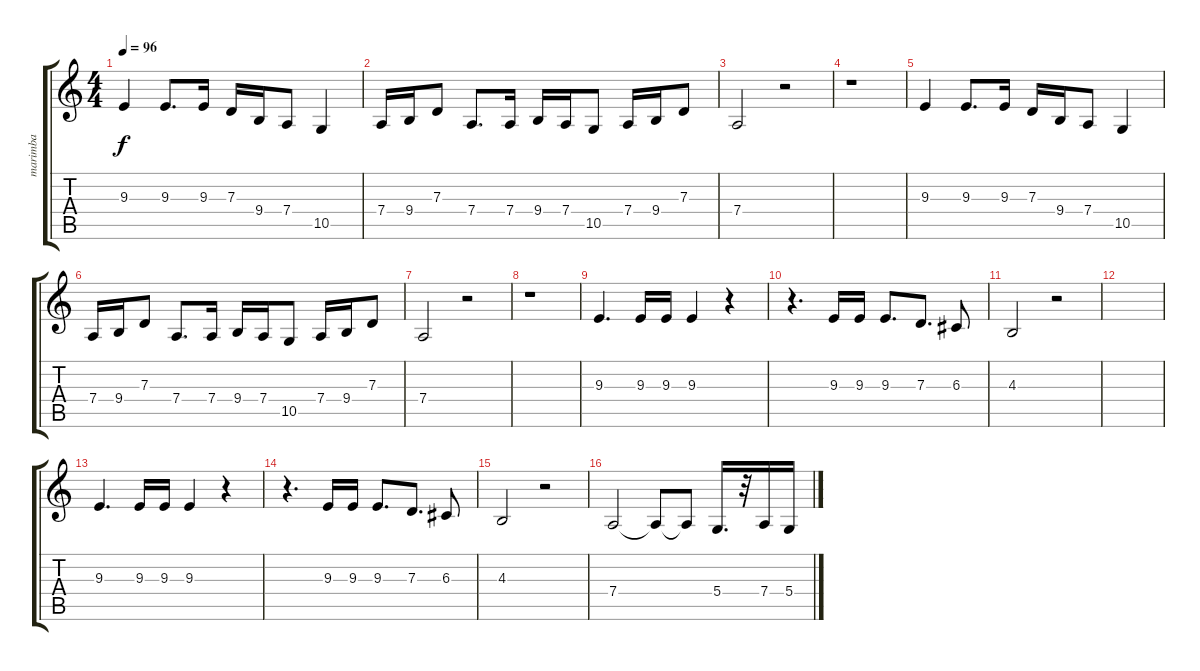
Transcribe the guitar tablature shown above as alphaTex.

\track ("marimba" "marimba") {instrument marimba}
\staff {score tabs}
\tuning (E4 B3 G3 D3 A2 E2) {hide}
\ts (4 4)
\tempo 96
\clef g2
\ks c
9.3.4{dy f instrument marimba} 9.3.8{d} 9.3.16 7.3.16 9.4.16 7.4.8 10.5.4 |
7.4.16 9.4.16 7.3.8 7.4.8{d} 7.4.16 9.4.16 7.4.16 10.5.8 7.4.16 9.4.16 7.3.8 |
7.4.2 r.2 |
r.1 |
9.3.4 9.3.8{d} 9.3.16 7.3.16 9.4.16 7.4.8 10.5.4 |
7.4.16 9.4.16 7.3.8 7.4.8{d} 7.4.16 9.4.16 7.4.16 10.5.8 7.4.16 9.4.16 7.3.8 |
7.4.2 r.2 |
r.1 |
9.3.4{d} 9.3.16 9.3.16 9.3.4 r.4 |
r.4{d} 9.3.16 9.3.16 9.3.8{d} 7.3.8{d} 6.3.8 |
4.3.2 r.2 |
|
9.3.4{d} 9.3.16 9.3.16 9.3.4 r.4 |
r.4{d} 9.3.16 9.3.16 9.3.8{d} 7.3.8{d} 6.3.8 |
4.3.2 r.2 |
7.4.2 7.4{t}.8 7.4{t}.8 5.4.16{d} r.32 7.4.16 5.4.16
